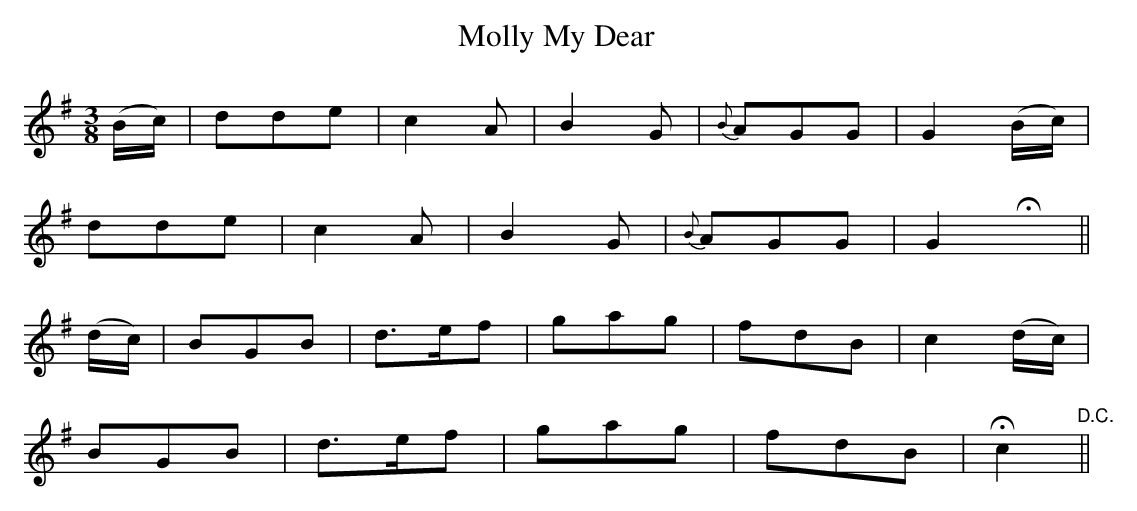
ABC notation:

X:1
T: Molly My Dear
M:3/8
L:1/8
K:G
(B/c/) | dde | c2 A | B2 G | {B}AGG | G2 (B/c/) |
dde | c2 A | B2 G | {B}AGG | G2 Hx ||
(d/c/) | BGB | d>ef | gag | fdB | c2 (d/c/) |
BGB | d>ef | gag | fdB | Hc2 "D.C."||
